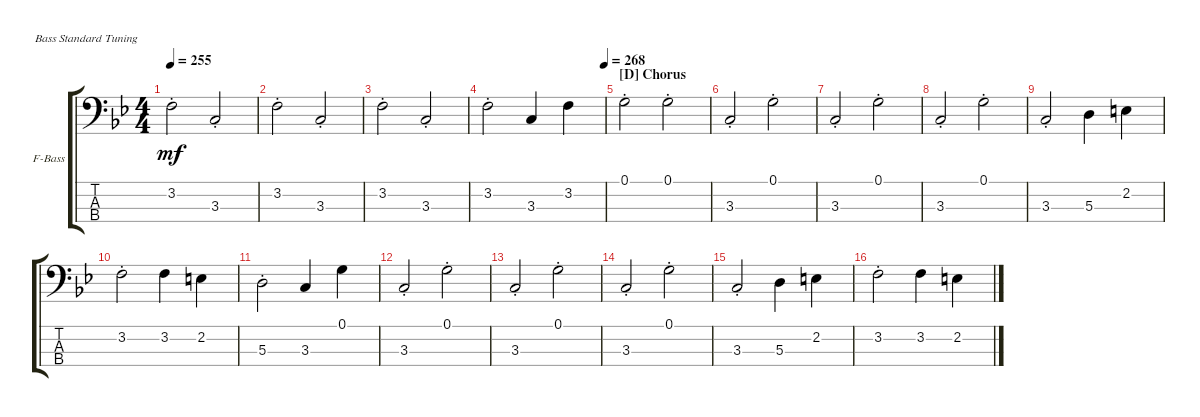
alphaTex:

\defaultSystemsLayout 4
\bracketExtendMode groupsimilarinstruments
\firstSystemTrackNameOrientation horizontal
\otherSystemsTrackNameOrientation horizontal
\track ("Fretless Bass" "F-Bass") {instrument fretlessbass}
\staff {score tabs}
\tuning (G2 D2 A1 E1)
\ts (4 4)
\tempo 255
\clef f4
\ks gminor
3.2{st}.2{dy mf} 3.3{st}.2 |
3.2{st}.2 3.3{st}.2 |
3.2{st}.2 3.3{st}.2 |
\tempo (268 1)
3.2{st}.2 3.3.4 3.2.4 |
\section ("D" "Chorus")
0.1{st}.2 0.1{st}.2 |
3.3{st}.2 0.1{st}.2 |
3.3{st}.2 0.1{st}.2 |
3.3{st}.2 0.1{st}.2 |
3.3{st}.2 5.3.4 2.2.4 |
3.2{st}.2 3.2.4 2.2.4 |
5.3{st}.2 3.3.4 0.1.4 |
3.3{st}.2 0.1{st}.2 |
3.3{st}.2 0.1{st}.2 |
3.3{st}.2 0.1{st}.2 |
3.3{st}.2 5.3.4 2.2.4 |
3.2{st}.2 3.2.4 2.2.4
